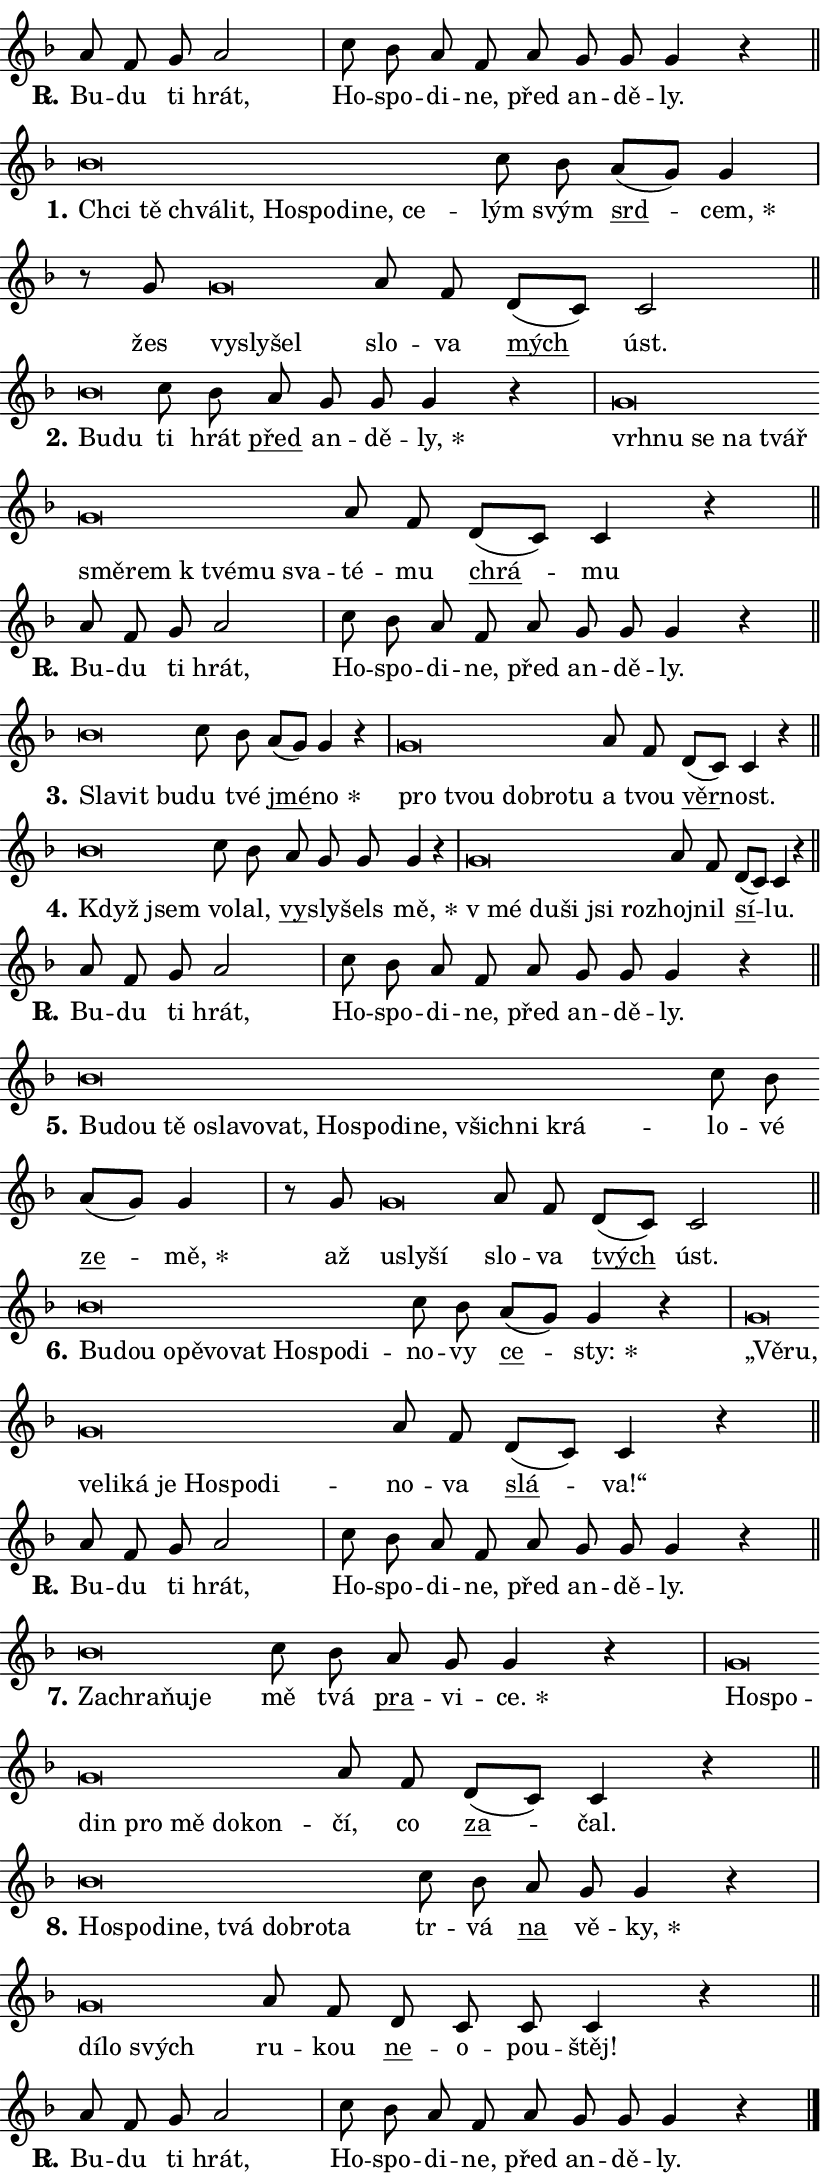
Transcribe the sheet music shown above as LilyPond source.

\version "2.24.0"
\header { tagline = "" }
\paper {
  indent = 0\cm
  top-margin = 0\cm
  right-margin = 0.13\cm % to fit lyric hyphens
  bottom-margin = 0\cm
  left-margin = 0\cm
  paper-width = 14\cm
  page-breaking = #ly:one-page-breaking
  system-system-spacing.basic-distance = #11
  score-system-spacing.basic-distance = #11
  ragged-last = ##f
}


%% Author: Thomas Morley
%% https://lists.gnu.org/archive/html/lilypond-user/2020-05/msg00002.html
#(define (line-position grob)
"Returns position of @var[grob} in current system:
   @code{'start}, if at first time-step
   @code{'end}, if at last time-step
   @code{'middle} otherwise
"
  (let* ((col (ly:item-get-column grob))
         (ln (ly:grob-object col 'left-neighbor))
         (rn (ly:grob-object col 'right-neighbor))
         (col-to-check-left (if (ly:grob? ln) ln col))
         (col-to-check-right (if (ly:grob? rn) rn col))
         (break-dir-left
           (and
             (ly:grob-property col-to-check-left 'non-musical #f)
             (ly:item-break-dir col-to-check-left)))
         (break-dir-right
           (and
             (ly:grob-property col-to-check-right 'non-musical #f)
             (ly:item-break-dir col-to-check-right))))
        (cond ((eqv? 1 break-dir-left) 'start)
              ((eqv? -1 break-dir-right) 'end)
              (else 'middle))))

#(define (tranparent-at-line-position vctor)
  (lambda (grob)
  "Relying on @code{line-position} select the relevant enry from @var{vctor}.
Used to determine transparency,"
    (case (line-position grob)
      ((end) (not (vector-ref vctor 0)))
      ((middle) (not (vector-ref vctor 1)))
      ((start) (not (vector-ref vctor 2))))))

noteHeadBreakVisibility =
#(define-music-function (break-visibility)(vector?)
"Makes @code{NoteHead}s transparent relying on @var{break-visibility}"
#{
  \override NoteHead.transparent =
    #(tranparent-at-line-position break-visibility)
#})

#(define delete-ledgers-for-transparent-note-heads
  (lambda (grob)
    "Reads whether a @code{NoteHead} is transparent.
If so this @code{NoteHead} is removed from @code{'note-heads} from
@var{grob}, which is supposed to be @code{LedgerLineSpanner}.
As a result ledgers are not printed for this @code{NoteHead}"
    (let* ((nhds-array (ly:grob-object grob 'note-heads))
           (nhds-list
             (if (ly:grob-array? nhds-array)
                 (ly:grob-array->list nhds-array)
                 '()))
           ;; Relies on the transparent-property being done before
           ;; Staff.LedgerLineSpanner.after-line-breaking is executed.
           ;; This is fragile ...
           (to-keep
             (remove
               (lambda (nhd)
                 (ly:grob-property nhd 'transparent #f))
               nhds-list)))
      ;; TODO find a better method to iterate over grob-arrays, similiar
      ;; to filter/remove etc for lists
      ;; For now rebuilt from scratch
      (set! (ly:grob-object grob 'note-heads)  '())
      (for-each
        (lambda (nhd)
          (ly:pointer-group-interface::add-grob grob 'note-heads nhd))
        to-keep))))

squashNotes = {
  \override NoteHead.X-extent = #'(-0.2 . 0.2)
  \override NoteHead.Y-extent = #'(-0.75 . 0)
  \override NoteHead.stencil =
    #(lambda (grob)
       (let ((pos (ly:grob-property grob 'staff-position)))
         (begin
           (if (< pos -7) (display "ERROR: Lower brevis then expected\n") (display ""))
           (if (<= pos -6) ly:text-interface::print ly:note-head::print))))
}
unSquashNotes = {
  \revert NoteHead.X-extent
  \revert NoteHead.Y-extent
  \revert NoteHead.stencil
}

hideNotes = \noteHeadBreakVisibility #begin-of-line-visible
unHideNotes = \noteHeadBreakVisibility #all-visible

% work-around for resetting accidentals
% https://lilypond.org/doc/v2.23/Documentation/notation/displaying-rhythms#unmetered-music
cadenzaMeasure = {
  \cadenzaOff
  \partial 1024 s1024
  \cadenzaOn
}

#(define-markup-command (accent layout props text) (markup?)
  "Underline accented syllable"
  (interpret-markup layout props
    #{\markup \override #'(offset . 4.3) \underline { #text }#}))

responsum = \markup \concat {
  "R" \hspace #-1.05 \path #0.1 #'((moveto 0 0.07) (lineto 0.9 0.8)) \hspace #0.05 "."
}

spaceSize = #0.6828661417322834 % exact space size for TeX Gyre Schola

\layout {
  \context {
    \Staff
    \remove "Time_signature_engraver"
    \override LedgerLineSpanner.after-line-breaking = #delete-ledgers-for-transparent-note-heads
  }
  \context {
    \Lyrics {
      \override LyricSpace.minimum-distance = \spaceSize
      \override LyricText.font-name = #"TeX Gyre Schola"
      \override LyricText.font-size = 1
      \override StanzaNumber.font-name = #"TeX Gyre Schola Bold"
      \override StanzaNumber.font-size = 1
    }
  }
  \context {
    \Score 
    \override NoteHead.text =
      #(lambda (grob) 
        (let ((pos (ly:grob-property grob 'staff-position)))
          #{\markup {
            \combine
              \halign #-0.55 \raise #(if (= pos -6) 0 0.5) \override #'(thickness . 2) \draw-line #'(3.2 . 0)
              \musicglyph "noteheads.sM1"
          }#}))
  }
}

% magnetic-lyrics.ily
%
%   written by
%     Jean Abou Samra <jean@abou-samra.fr>
%     Werner Lemberg <wl@gnu.org>
%
%   adapted by
%     Jiri Hon <jiri.hon@gmail.com>
%
% Version 2022-Apr-15

% https://www.mail-archive.com/lilypond-user@gnu.org/msg149350.html

#(define (Left_hyphen_pointer_engraver context)
   "Collect syllable-hyphen-syllable occurrences in lyrics and store
them in properties.  This engraver only looks to the left.  For
example, if the lyrics input is @code{foo -- bar}, it does the
following.

@itemize @bullet
@item
Set the @code{text} property of the @code{LyricHyphen} grob between
@q{foo} and @q{bar} to @code{foo}.

@item
Set the @code{left-hyphen} property of the @code{LyricText} grob with
text @q{foo} to the @code{LyricHyphen} grob between @q{foo} and
@q{bar}.
@end itemize

Use this auxiliary engraver in combination with the
@code{lyric-@/text::@/apply-@/magnetic-@/offset!} hook."
   (let ((hyphen #f)
         (text #f))
     (make-engraver
      (acknowledgers
       ((lyric-syllable-interface engraver grob source-engraver)
        (set! text grob)))
      (end-acknowledgers
       ((lyric-hyphen-interface engraver grob source-engraver)
        ;(when (not (grob::has-interface grob 'lyric-space-interface))
          (set! hyphen grob)));)
      ((stop-translation-timestep engraver)
       (when (and text hyphen)
         (ly:grob-set-object! text 'left-hyphen hyphen))
       (set! text #f)
       (set! hyphen #f)))))

#(define (lyric-text::apply-magnetic-offset! grob)
   "If the space between two syllables is less than the value in
property @code{LyricText@/.details@/.squash-threshold}, move the right
syllable to the left so that it gets concatenated with the left
syllable.

Use this function as a hook for
@code{LyricText@/.after-@/line-@/breaking} if the
@code{Left_@/hyphen_@/pointer_@/engraver} is active."
   (let ((hyphen (ly:grob-object grob 'left-hyphen #f)))
     (when hyphen
       (let ((left-text (ly:spanner-bound hyphen LEFT)))
         (when (grob::has-interface left-text 'lyric-syllable-interface)
           (let* ((common (ly:grob-common-refpoint grob left-text X))
                  (this-x-ext (ly:grob-extent grob common X))
                  (left-x-ext
                   (begin
                     ;; Trigger magnetism for left-text.
                     (ly:grob-property left-text 'after-line-breaking)
                     (ly:grob-extent left-text common X)))
                  ;; `delta` is the gap width between two syllables.
                  (delta (- (interval-start this-x-ext)
                            (interval-end left-x-ext)))
                  (details (ly:grob-property grob 'details))
                  (threshold (assoc-get 'squash-threshold details 0.2)))
             (when (< delta threshold)
               (let* (;; We have to manipulate the input text so that
                      ;; ligatures crossing syllable boundaries are not
                      ;; disabled.  For languages based on the Latin
                      ;; script this is essentially a beautification.
                      ;; However, for non-Western scripts it can be a
                      ;; necessity.
                      (lt (ly:grob-property left-text 'text))
                      (rt (ly:grob-property grob 'text))
                      (is-space (grob::has-interface hyphen 'lyric-space-interface))
                      (space (if is-space " " ""))
                      (extra-delta (if is-space spaceSize 0))
                      ;; Append new syllable.
                      (ltrt-space (if (and (string? lt) (string? rt))
                                (string-append lt space rt)
                                (make-concat-markup (list lt space rt))))
                      ;; Right-align `ltrt` to the right side.
                      (ltrt-space-markup (grob-interpret-markup
                               grob
                               (make-translate-markup
                                (cons (interval-length this-x-ext) 0)
                                (make-right-align-markup ltrt-space)))))
                 (begin
                   ;; Don't print `left-text`.
                   (ly:grob-set-property! left-text 'stencil #f)
                   ;; Set text and stencil (which holds all collected
                   ;; syllables so far) and shift it to the left.
                   (ly:grob-set-property! grob 'text ltrt-space)
                   (ly:grob-set-property! grob 'stencil ltrt-space-markup)
                   (ly:grob-translate-axis! grob (- (- delta extra-delta)) X))))))))))


#(define (lyric-hyphen::displace-bounds-first grob)
   ;; Make very sure this callback isn't triggered too early.
   (let ((left (ly:spanner-bound grob LEFT))
         (right (ly:spanner-bound grob RIGHT)))
     (ly:grob-property left 'after-line-breaking)
     (ly:grob-property right 'after-line-breaking)
     (ly:lyric-hyphen::print grob)))

squashThreshold = #0.4

\layout {
  \context {
    \Lyrics
    \consists #Left_hyphen_pointer_engraver
    \override LyricText.after-line-breaking =
      #lyric-text::apply-magnetic-offset!
    \override LyricHyphen.stencil = #lyric-hyphen::displace-bounds-first
    \override LyricText.details.squash-threshold = \squashThreshold
    \override LyricHyphen.minimum-distance = 0
    \override LyricHyphen.minimum-length = \squashThreshold
  }
}

squashText = \override LyricText.details.squash-threshold = 9999
unSquashText = \override LyricText.details.squash-threshold = \squashThreshold

leftText = \override LyricText.self-alignment-X = #LEFT
unLeftText = \revert LyricText.self-alignment-X

starOffset = #(lambda (grob) 
                (let ((x_offset (ly:self-alignment-interface::aligned-on-x-parent grob)))
                  (if (= x_offset 0) 0 (+ x_offset 1.2))))

star = #(define-music-function (syllable)(string?)
"Append star separator at the end of a syllable"
#{
  \once \override LyricText.X-offset = #starOffset
  \lyricmode { \markup {
    #syllable
    \override #'((font-name . "TeX Gyre Schola Bold")) \hspace #0.2 \lower #0.65 \larger "*"
  } }
#})

starAccent = #(define-music-function (syllable)(string?)
"Append star separator at the end of a syllable and make accent"
#{
  \once \override LyricText.X-offset = #starOffset
  \lyricmode { \markup {
    \accent #syllable
    \override #'((font-name . "TeX Gyre Schola Bold")) \hspace #0.2 \lower #0.65 \larger "*"
  } }
#})

breath = #(define-music-function (syllable)(string?)
"Append breathing indicator at the end of a syllable"
#{
  \lyricmode { \markup { #syllable "+" } }
#})

optionalBreath = #(define-music-function (syllable)(string?)
"Append optional breathing indicator at the end of a syllable"
#{
  \lyricmode { \markup { #syllable "(+)" } }
#})


\score {
    <<
        \new Voice = "melody" { \cadenzaOn \key f \major \relative { a'8 f g a2 \cadenzaMeasure \bar "|" c8 bes \bar "" a f \bar "" a g g g4 r \cadenzaMeasure \bar "||" \break } }
        \new Lyrics \lyricsto "melody" { \lyricmode { \set stanza = \responsum
Bu -- du ti hrát, Ho -- spo -- di -- ne, před an -- dě -- ly. } }
    >>
    \layout {}
}

\score {
    <<
        \new Voice = "melody" { \cadenzaOn \key f \major \relative { \squashNotes bes'\breve*1/16 \hideNotes \breve*1/16 \bar "" \breve*1/16 \bar "" \breve*1/16 \bar "" \breve*1/16 \bar "" \breve*1/16 \bar "" \breve*1/16 \bar "" \breve*1/16 \breve*1/16 \bar "" \unHideNotes \unSquashNotes c8 bes \bar "" a[( g)] g4 \cadenzaMeasure \bar "|" r8 g \squashNotes g\breve*1/16 \hideNotes \breve*1/16 \breve*1/16 \bar "" \unHideNotes \unSquashNotes a8 f \bar "" d[( c)] c2 \cadenzaMeasure \bar "||" \break } }
        \new Lyrics \lyricsto "melody" { \lyricmode { \set stanza = "1."
\leftText Chci \squashText tě chvá -- lit, Ho -- spo -- di -- ne, ce -- \unLeftText \unSquashText lým svým \markup \accent srd -- \star cem, žes \leftText vy -- \squashText sly -- šel \unLeftText \unSquashText slo -- va \markup \accent mých úst. } }
    >>
    \layout {}
}

\score {
    <<
        \new Voice = "melody" { \cadenzaOn \key f \major \relative { \squashNotes bes'\breve*1/16 \hideNotes \breve*1/16 \bar "" \unHideNotes \unSquashNotes c8 bes \bar "" a g g g4 r \cadenzaMeasure \bar "|" \squashNotes g\breve*1/16 \hideNotes \breve*1/16 \bar "" \breve*1/16 \bar "" \breve*1/16 \bar "" \breve*1/16 \bar "" \breve*1/16 \bar "" \breve*1/16 \bar "" \breve*1/16 \bar "" \breve*1/16 \breve*1/16 \bar "" \unHideNotes \unSquashNotes a8 f \bar "" d[( c)] c4 r \cadenzaMeasure \bar "||" \break } }
        \new Lyrics \lyricsto "melody" { \lyricmode { \set stanza = "2."
\leftText Bu -- \squashText du \unLeftText \unSquashText ti hrát \markup \accent před an -- dě -- \star ly, \leftText vrh -- \squashText nu se na tvář smě -- rem "k tvé" -- mu sva -- \unLeftText \unSquashText té -- mu \markup \accent chrá -- mu } }
    >>
    \layout {}
}

\score {
    <<
        \new Voice = "melody" { \cadenzaOn \key f \major \relative { a'8 f g a2 \cadenzaMeasure \bar "|" c8 bes \bar "" a f \bar "" a g g g4 r \cadenzaMeasure \bar "||" \break } }
        \new Lyrics \lyricsto "melody" { \lyricmode { \set stanza = \responsum
Bu -- du ti hrát, Ho -- spo -- di -- ne, před an -- dě -- ly. } }
    >>
    \layout {}
}

\score {
    <<
        \new Voice = "melody" { \cadenzaOn \key f \major \relative { \squashNotes bes'\breve*1/16 \hideNotes \breve*1/16 \breve*1/16 \bar "" \unHideNotes \unSquashNotes c8 bes \bar "" a[( g)] g4 r \cadenzaMeasure \bar "|" \squashNotes g\breve*1/16 \hideNotes \breve*1/16 \bar "" \breve*1/16 \bar "" \breve*1/16 \breve*1/16 \bar "" \unHideNotes \unSquashNotes a8 f \bar "" d[( c)] c4 r \cadenzaMeasure \bar "||" \break } }
        \new Lyrics \lyricsto "melody" { \lyricmode { \set stanza = "3."
\leftText Sla -- \squashText vit bu -- \unLeftText \unSquashText du tvé \markup \accent jmé -- \star no \leftText pro \squashText tvou dob -- ro -- tu \unLeftText \unSquashText a tvou \markup \accent věr -- nost. } }
    >>
    \layout {}
}

\score {
    <<
        \new Voice = "melody" { \cadenzaOn \key f \major \relative { \squashNotes bes'\breve*1/16 \hideNotes \breve*1/16 \bar "" \unHideNotes \unSquashNotes c8 bes \bar "" a g g g4 r \cadenzaMeasure \bar "|" \squashNotes g\breve*1/16 \hideNotes \breve*1/16 \bar "" \breve*1/16 \bar "" \breve*1/16 \breve*1/16 \bar "" \unHideNotes \unSquashNotes a8 f \bar "" d[( c)] c4 r \cadenzaMeasure \bar "||" \break } }
        \new Lyrics \lyricsto "melody" { \lyricmode { \set stanza = "4."
\leftText Když \squashText jsem \unLeftText \unSquashText vo -- lal, \markup \accent vy -- sly -- šels \star mě, \leftText "v mé" \squashText du -- ši jsi roz -- \unLeftText \unSquashText hoj -- nil \markup \accent sí -- lu. } }
    >>
    \layout {}
}

\score {
    <<
        \new Voice = "melody" { \cadenzaOn \key f \major \relative { a'8 f g a2 \cadenzaMeasure \bar "|" c8 bes \bar "" a f \bar "" a g g g4 r \cadenzaMeasure \bar "||" \break } }
        \new Lyrics \lyricsto "melody" { \lyricmode { \set stanza = \responsum
Bu -- du ti hrát, Ho -- spo -- di -- ne, před an -- dě -- ly. } }
    >>
    \layout {}
}

\score {
    <<
        \new Voice = "melody" { \cadenzaOn \key f \major \relative { \squashNotes bes'\breve*1/16 \hideNotes \breve*1/16 \bar "" \breve*1/16 \bar "" \breve*1/16 \bar "" \breve*1/16 \bar "" \breve*1/16 \bar "" \breve*1/16 \bar "" \breve*1/16 \bar "" \breve*1/16 \bar "" \breve*1/16 \bar "" \breve*1/16 \bar "" \breve*1/16 \bar "" \breve*1/16 \breve*1/16 \bar "" \unHideNotes \unSquashNotes c8 bes \bar "" a[( g)] g4 \cadenzaMeasure \bar "|" r8 g \squashNotes g\breve*1/16 \hideNotes \breve*1/16 \breve*1/16 \bar "" \unHideNotes \unSquashNotes a8 f \bar "" d[( c)] c2 \cadenzaMeasure \bar "||" \break } }
        \new Lyrics \lyricsto "melody" { \lyricmode { \set stanza = "5."
\leftText Bu -- \squashText dou tě o -- sla -- vo -- vat, Ho -- spo -- di -- ne, všich -- ni krá -- \unLeftText \unSquashText lo -- vé \markup \accent ze -- \star mě, až \leftText u -- \squashText sly -- ší \unLeftText \unSquashText slo -- va \markup \accent tvých úst. } }
    >>
    \layout {}
}

\score {
    <<
        \new Voice = "melody" { \cadenzaOn \key f \major \relative { \squashNotes bes'\breve*1/16 \hideNotes \breve*1/16 \bar "" \breve*1/16 \bar "" \breve*1/16 \bar "" \breve*1/16 \bar "" \breve*1/16 \bar "" \breve*1/16 \bar "" \breve*1/16 \breve*1/16 \bar "" \unHideNotes \unSquashNotes c8 bes \bar "" a[( g)] g4 r \cadenzaMeasure \bar "|" \squashNotes g\breve*1/16 \hideNotes \breve*1/16 \bar "" \breve*1/16 \bar "" \breve*1/16 \bar "" \breve*1/16 \bar "" \breve*1/16 \bar "" \breve*1/16 \bar "" \breve*1/16 \breve*1/16 \bar "" \unHideNotes \unSquashNotes a8 f \bar "" d[( c)] c4 r \cadenzaMeasure \bar "||" \break } }
        \new Lyrics \lyricsto "melody" { \lyricmode { \set stanza = "6."
\leftText Bu -- \squashText dou o -- pě -- vo -- vat Ho -- spo -- di -- \unLeftText \unSquashText no -- vy \markup \accent ce -- \star sty: \leftText „Vě -- \squashText ru, ve -- li -- ká je Ho -- spo -- di -- \unLeftText \unSquashText no -- va \markup \accent slá -- va!“ } }
    >>
    \layout {}
}

\score {
    <<
        \new Voice = "melody" { \cadenzaOn \key f \major \relative { a'8 f g a2 \cadenzaMeasure \bar "|" c8 bes \bar "" a f \bar "" a g g g4 r \cadenzaMeasure \bar "||" \break } }
        \new Lyrics \lyricsto "melody" { \lyricmode { \set stanza = \responsum
Bu -- du ti hrát, Ho -- spo -- di -- ne, před an -- dě -- ly. } }
    >>
    \layout {}
}

\score {
    <<
        \new Voice = "melody" { \cadenzaOn \key f \major \relative { \squashNotes bes'\breve*1/16 \hideNotes \breve*1/16 \bar "" \breve*1/16 \breve*1/16 \bar "" \unHideNotes \unSquashNotes c8 bes \bar "" a g g4 r \cadenzaMeasure \bar "|" \squashNotes g\breve*1/16 \hideNotes \breve*1/16 \bar "" \breve*1/16 \bar "" \breve*1/16 \bar "" \breve*1/16 \bar "" \breve*1/16 \breve*1/16 \bar "" \unHideNotes \unSquashNotes a8 f \bar "" d[( c)] c4 r \cadenzaMeasure \bar "||" \break } }
        \new Lyrics \lyricsto "melody" { \lyricmode { \set stanza = "7."
\leftText Za -- \squashText chra -- ňu -- je \unLeftText \unSquashText mě tvá \markup \accent pra -- vi -- \star ce. \leftText Ho -- \squashText spo -- din pro mě do -- kon -- \unLeftText \unSquashText čí, co \markup \accent za -- čal. } }
    >>
    \layout {}
}

\score {
    <<
        \new Voice = "melody" { \cadenzaOn \key f \major \relative { \squashNotes bes'\breve*1/16 \hideNotes \breve*1/16 \bar "" \breve*1/16 \bar "" \breve*1/16 \bar "" \breve*1/16 \bar "" \breve*1/16 \bar "" \breve*1/16 \breve*1/16 \bar "" \unHideNotes \unSquashNotes c8 bes \bar "" a g g4 r \cadenzaMeasure \bar "|" \squashNotes g\breve*1/16 \hideNotes \breve*1/16 \breve*1/16 \bar "" \unHideNotes \unSquashNotes a8 f \bar "" d c c c4 r \cadenzaMeasure \bar "||" \break } }
        \new Lyrics \lyricsto "melody" { \lyricmode { \set stanza = "8."
\leftText Ho -- \squashText spo -- di -- ne, tvá dob -- ro -- ta \unLeftText \unSquashText tr -- vá \markup \accent na vě -- \star ky, \leftText dí -- \squashText lo svých \unLeftText \unSquashText ru -- kou \markup \accent ne -- o -- pou -- štěj! } }
    >>
    \layout {}
}

\score {
    <<
        \new Voice = "melody" { \cadenzaOn \key f \major \relative { a'8 f g a2 \cadenzaMeasure \bar "|" c8 bes \bar "" a f \bar "" a g g g4 r \cadenzaMeasure \bar "||" \break } \bar "|." }
        \new Lyrics \lyricsto "melody" { \lyricmode { \set stanza = \responsum
Bu -- du ti hrát, Ho -- spo -- di -- ne, před an -- dě -- ly. } }
    >>
    \layout {}
}
